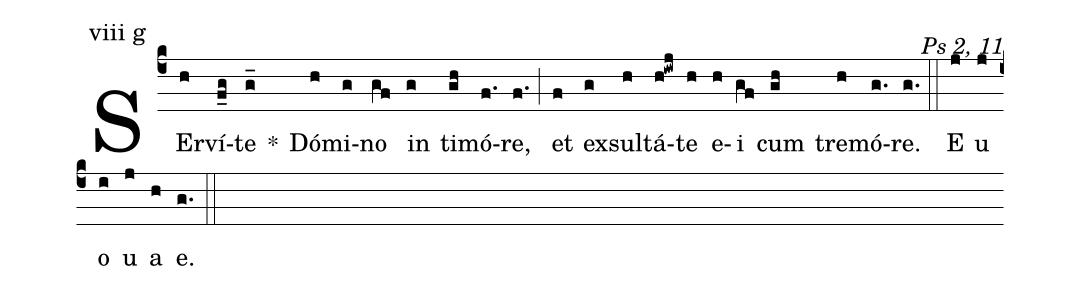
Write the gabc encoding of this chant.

commentary:Ps 2, 11;
mode:viii g;
%%
(c4) SEr(h)ví(f_g)te(g_) *() Dó(h)mi(g)no(gf) in(g) ti(gh)mó(f.)re,(f.) (;) et(f) ex(g)sul(h)tá(h!iwj)te(h) e(h)i(gf) cum(gh) tre(h)mó(g.)re.(g.) (::)

E(j) u(j) o(i) u(j) a(h) e.(g.) (::)
